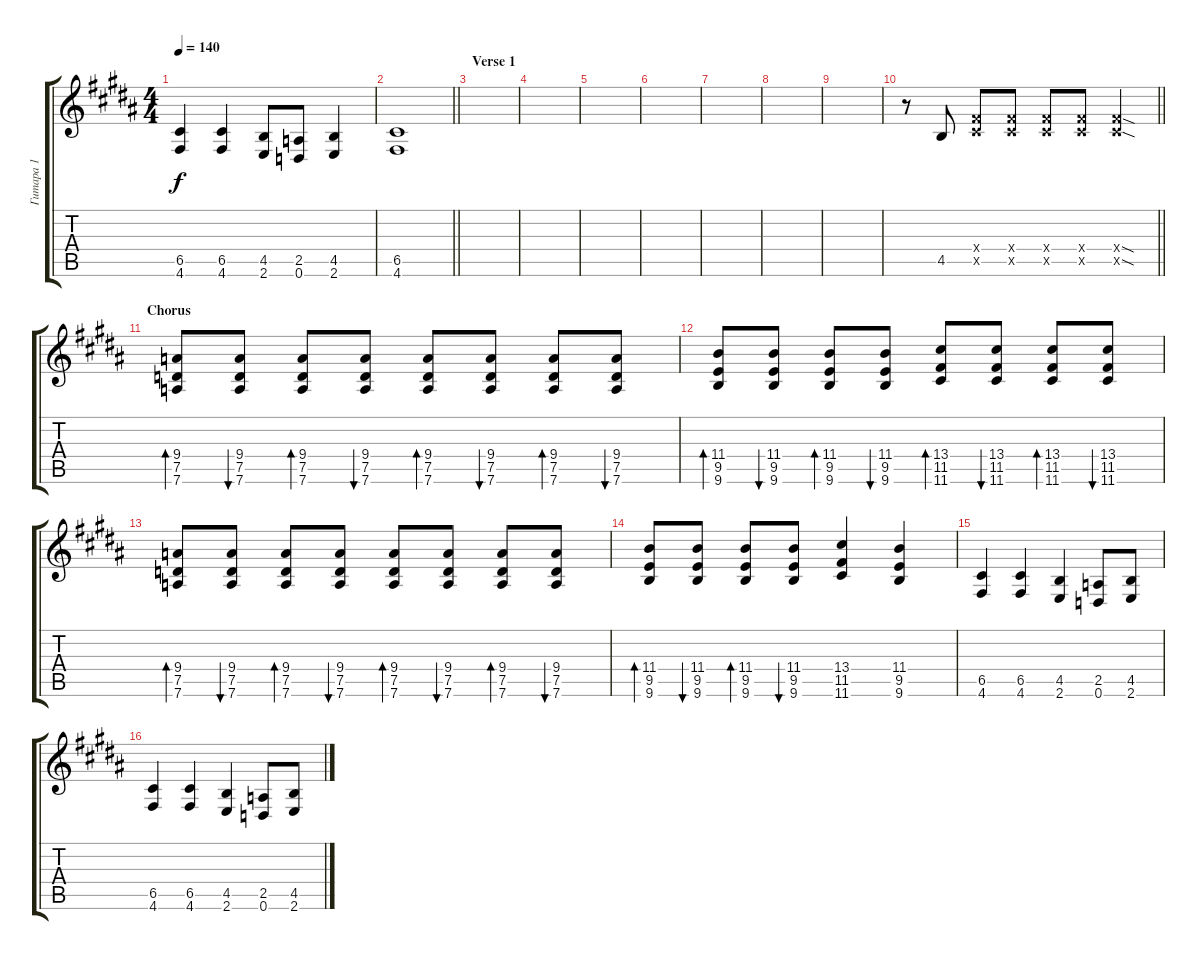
\track ("Гитара 1" "Гитара 1") {instrument distortionguitar}
\staff {score tabs}
\tuning (D4 A3 F3 C3 G2 D2) {hide}
\ts (4 4)
\tempo 140
\clef g2
\ks g#minor
(6.5 4.6).4{dy f} (6.5 4.6).4 (4.5 2.6).8 (2.5 0.6).8 (4.5 2.6).4 |
\barLineRight lightlight
(6.5 4.6).1 |
\section ("" "Verse 1")
|
|
|
|
|
|
|
\barLineRight lightlight
r.8 4.5.8 (6.4{x} 6.5{x}).8 (6.4{x} 6.5{x}).8 (6.4{x} 6.5{x}).8 (6.4{x} 6.5{x}).8 (6.4{sod x} 6.5{sod x}).4 |
\section ("" "Chorus")
(9.4 7.5 7.6).8{bd 60} (9.4 7.5 7.6).8{bu 60} (9.4 7.5 7.6).8{bd 60} (9.4 7.5 7.6).8{bu 60} (9.4 7.5 7.6).8{bd 60} (9.4 7.5 7.6).8{bu 60} (9.4 7.5 7.6).8{bd 60} (9.4 7.5 7.6).8{bu 60} |
(11.4 9.5 9.6).8{bd 60} (11.4 9.5 9.6).8{bu 60} (11.4 9.5 9.6).8{bd 60} (11.4 9.5 9.6).8{bu 60} (13.4 11.5 11.6).8{bd 60} (13.4 11.5 11.6).8{bu 60} (13.4 11.5 11.6).8{bd 60} (13.4 11.5 11.6).8{bu 60} |
(9.4 7.5 7.6).8{bd 60} (9.4 7.5 7.6).8{bu 60} (9.4 7.5 7.6).8{bd 60} (9.4 7.5 7.6).8{bu 60} (9.4 7.5 7.6).8{bd 60} (9.4 7.5 7.6).8{bu 60} (9.4 7.5 7.6).8{bd 60} (9.4 7.5 7.6).8{bu 60} |
(11.4 9.5 9.6).8{bd 60} (11.4 9.5 9.6).8{bu 60} (11.4 9.5 9.6).8{bd 60} (11.4 9.5 9.6).8{bu 60} (13.4 11.5 11.6).4 (11.4 9.5 9.6).4 |
(6.5 4.6).4 (6.5 4.6).4 (4.5 2.6).4 (2.5 0.6).8 (4.5 2.6).8 |
(6.5 4.6).4 (6.5 4.6).4 (4.5 2.6).4 (2.5 0.6).8 (4.5 2.6).8
